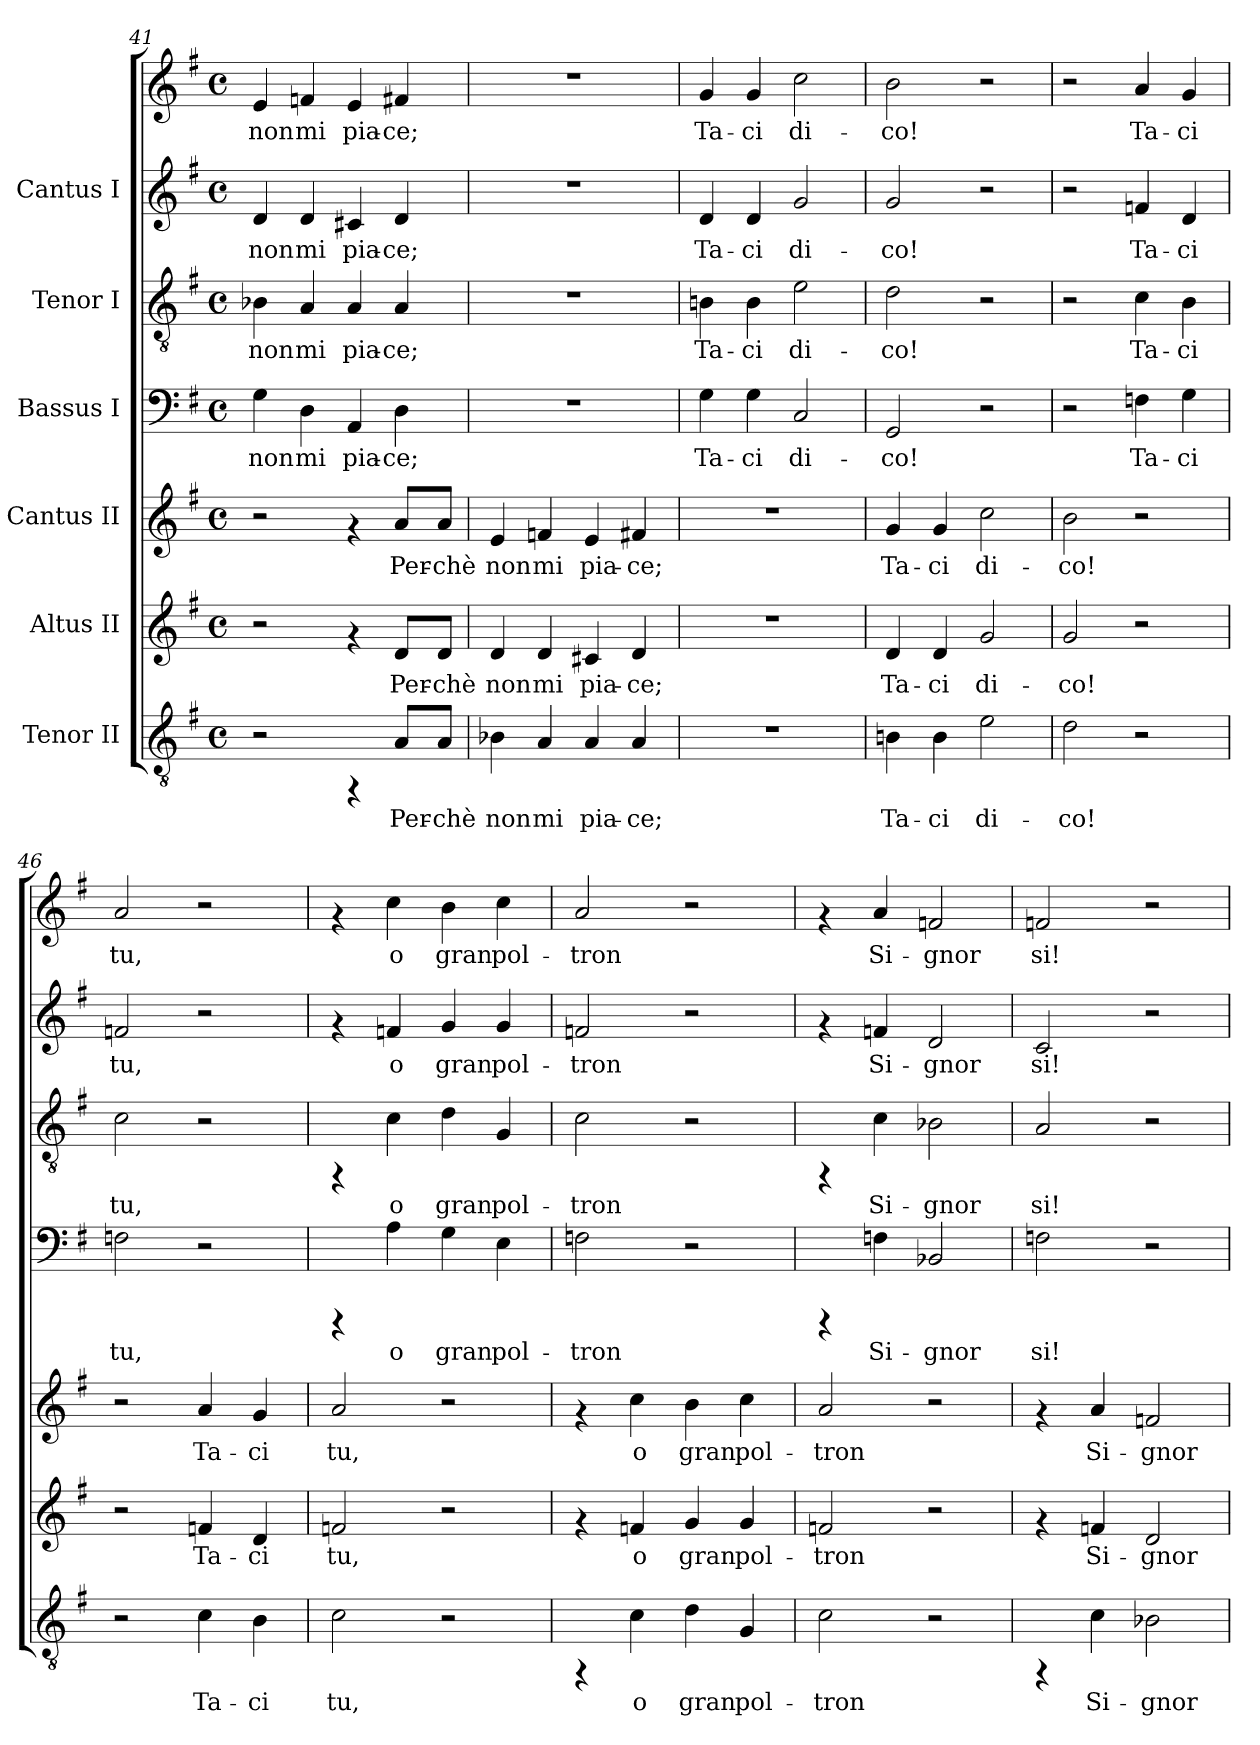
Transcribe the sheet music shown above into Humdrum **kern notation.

**kern	**text	**kern	**text	**kern	**text	**kern	**text	**kern	**text	**kern	**text	**kern	**text
*part6	*part6	*part5	*part5	*part4	*part4	*part3	*part3	*part2	*part2	*part1	*part1	*part1	*part1
*staff7	*staff7	*staff6	*staff6	*staff5	*staff5	*staff4	*staff4	*staff3	*staff3	*staff2	*staff2	*staff1	*staff1
*I"Tenor II	*	*I"Altus II	*	*I"Cantus II	*	*I"Bassus I	*	*I"Tenor I	*	*I"Cantus I	*	*	*
*clefGv2	*	*clefG2	*	*clefG2	*	*clefF4	*	*clefGv2	*	*clefG2	*	*clefG2	*
*k[f#]	*	*k[f#]	*	*k[f#]	*	*k[f#]	*	*k[f#]	*	*k[f#]	*	*k[f#]	*
*G:	*	*G:	*	*G:	*	*G:	*	*G:	*	*G:	*	*G:	*
*M4/4	*	*M4/4	*	*M4/4	*	*M4/4	*	*M4/4	*	*M4/4	*	*M4/4	*
*met(c)	*	*met(c)	*	*met(c)	*	*met(c)	*	*met(c)	*	*met(c)	*	*met(c)	*
=41	=41	=41	=41	=41	=41	=41	=41	=41	=41	=41	=41	=41	=41
!	!	!	!	!	!	!	!LO:LY:b:cj	!	!LO:LY:b:cj	!	!LO:LY:b:cj	!	!LO:LY:b:cj
2r	.	2r	.	2r	.	4G\	non	4B-X\	non	4d/	non	4e/	non
!	!	!	!	!	!	!	!LO:LY:b:cj	!	!LO:LY:b:cj	!	!LO:LY:b:cj	!	!LO:LY:b:cj
.	.	.	.	.	.	4D\	mi	4A/	mi	4d/	mi	4fn/	mi
!	!	!	!	!	!	!	!LO:LY:b:cj	!	!LO:LY:b:cj	!	!LO:LY:b:cj	!	!LO:LY:b:cj
4rFF	.	4rf	.	4rf	.	4AA/	pia-	4A/	pia-	4c#X/	pia-	4e/	pia-
!	!LO:LY:b:cj	!	!LO:LY:b:cj	!	!LO:LY:b:cj	!	!LO:LY:b:cj	!	!LO:LY:b:cj	!	!LO:LY:b:cj	!	!LO:LY:b:cj
8A/L	Per-	8d/L	Per-	8a/L	Per-	4D\	-ce;	4A/	-ce;	4d/	-ce;	4f#X/	-ce;
!	!LO:LY:b:cj	!	!LO:LY:b:cj	!	!LO:LY:b:cj	!	!	!	!	!	!	!	!
8A/J	-chè	8d/J	-chè	8a/J	-chè	.	.	.	.	.	.	.	.
=42	=42	=42	=42	=42	=42	=42	=42	=42	=42	=42	=42	=42	=42
!	!LO:LY:b:cj	!	!LO:LY:b:cj	!	!LO:LY:b:cj	!	!	!	!	!	!	!	!
4B-X\	non	4d/	non	4e/	non	1r	.	1r	.	1r	.	1r	.
!	!LO:LY:b:cj	!	!LO:LY:b:cj	!	!LO:LY:b:cj	!	!	!	!	!	!	!	!
4A/	mi	4d/	mi	4fn/	mi	.	.	.	.	.	.	.	.
!	!LO:LY:b:cj	!	!LO:LY:b:cj	!	!LO:LY:b:cj	!	!	!	!	!	!	!	!
4A/	pia-	4c#X/	pia-	4e/	pia-	.	.	.	.	.	.	.	.
!	!LO:LY:b:cj	!	!LO:LY:b:cj	!	!LO:LY:b:cj	!	!	!	!	!	!	!	!
4A/	-ce;	4d/	-ce;	4f#X/	-ce;	.	.	.	.	.	.	.	.
=43	=43	=43	=43	=43	=43	=43	=43	=43	=43	=43	=43	=43	=43
!	!	!	!	!	!	!	!LO:LY:b:cj	!	!LO:LY:b:cj	!	!LO:LY:b:cj	!	!LO:LY:b:cj
1r	.	1r	.	1r	.	4G\	Ta-	4Bn\	Ta-	4d/	-Ta-	4g/	Ta-
!	!	!	!	!	!	!	!LO:LY:b:cj	!	!LO:LY:b:cj	!	!LO:LY:b:cj	!	!LO:LY:b:cj
.	.	.	.	.	.	4G\	-ci	4B\	-ci	4d/	-ci	4g/	-ci
!	!	!	!	!	!	!	!LO:LY:b:cj	!	!LO:LY:b:cj	!	!LO:LY:b:cj	!	!LO:LY:b:cj
.	.	.	.	.	.	2C/	di-	2e\	di-	2g/	di-	2cc\	di-
!!LO:LB:g=z
=44	=44	=44	=44	=44	=44	=44	=44	=44	=44	=44	=44	=44	=44
!	!LO:LY:b:cj	!	!LO:LY:b:cj	!	!LO:LY:b:cj	!	!LO:LY:b:cj	!	!LO:LY:b:cj	!	!LO:LY:b:cj	!	!LO:LY:b:cj
4Bn\	Ta-	4d/	Ta-	4g/	Ta-	2GG/	-co!	2d\	-co!	2g/	co!	2b\	-co!
!	!LO:LY:b:cj	!	!LO:LY:b:cj	!	!LO:LY:b:cj	!	!	!	!	!	!	!	!
4B\	-ci	4d/	-ci	4g/	-ci	.	.	.	.	.	.	.	.
!	!LO:LY:b:cj	!	!LO:LY:b:cj	!	!LO:LY:b:cj	!	!	!	!	!	!	!	!
2e\	di-	2g/	di-	2cc\	di-	2r	.	2r	.	2r	.	2r	.
=45	=45	=45	=45	=45	=45	=45	=45	=45	=45	=45	=45	=45	=45
!	!LO:LY:b:cj	!	!LO:LY:b:cj	!	!LO:LY:b:cj	!	!	!	!	!	!	!	!
2d\	-co!	2g/	-co!	2b\	-co!	2r	.	2r	.	2r	.	2r	.
!	!	!	!	!	!	!	!LO:LY:b:cj	!	!LO:LY:b:cj	!	!LO:LY:b:cj	!	!LO:LY:b:cj
2r	.	2r	.	2r	.	4Fn\	Ta-	4c\	Ta-	4fn/	Ta-	4a/	Ta-
!	!	!	!	!	!	!	!LO:LY:b:cj	!	!LO:LY:b:cj	!	!LO:LY:b:cj	!	!LO:LY:b:cj
.	.	.	.	.	.	4G\	-ci	4B\	-ci	4d/	-ci	4g/	-ci
=46	=46	=46	=46	=46	=46	=46	=46	=46	=46	=46	=46	=46	=46
!	!	!	!	!	!	!	!LO:LY:b:cj	!	!LO:LY:b:cj	!	!LO:LY:b:cj	!	!LO:LY:b:cj
2r	.	2r	.	2r	.	2Fn\	tu,	2c\	tu,	2fn/	tu,	2a/	tu,
!	!LO:LY:b:cj	!	!LO:LY:b:cj	!	!LO:LY:b:cj	!	!	!	!	!	!	!	!
4c\	Ta-	4fn/	Ta-	4a/	Ta-	2r	.	2r	.	2r	.	2r	.
!	!LO:LY:b:cj	!	!LO:LY:b:cj	!	!LO:LY:b:cj	!	!	!	!	!	!	!	!
4B\	-ci	4d/	-ci	4g/	-ci	.	.	.	.	.	.	.	.
=47	=47	=47	=47	=47	=47	=47	=47	=47	=47	=47	=47	=47	=47
!	!LO:LY:b:cj	!	!LO:LY:b:cj	!	!LO:LY:b:cj	!	!	!	!	!	!	!	!
2c\	tu,	2fn/	tu,	2a/	tu,	4rCCC	.	4rFF	.	4rf	.	4rf	.
!	!	!	!	!	!	!	!LO:LY:b:cj	!	!LO:LY:b:cj	!	!LO:LY:b:cj	!	!LO:LY:b:cj
.	.	.	.	.	.	4A\	o	4c\	o	4fn/	-o	4cc\	o
!	!	!	!	!	!	!	!LO:LY:b:cj	!	!LO:LY:b:cj	!	!LO:LY:b:cj	!	!LO:LY:b:cj
2r	.	2r	.	2r	.	4G\	gran	4d\	gran	4g/	gran	4b\	gran
!	!	!	!	!	!	!	!LO:LY:b:cj	!	!LO:LY:b:cj	!	!LO:LY:b:cj	!	!LO:LY:b:cj
.	.	.	.	.	.	4E\	pol-	4G/	pol-	4g/	pol-	4cc\	pol-
=48	=48	=48	=48	=48	=48	=48	=48	=48	=48	=48	=48	=48	=48
!	!	!	!	!	!	!	!LO:LY:b:cj	!	!LO:LY:b:cj	!	!LO:LY:b:cj	!	!LO:LY:b:cj
4rFF	.	4rf	.	4rf	.	2Fn\	-tron	2c\	-tron	2fn/	tron	2a/	-tron
!	!LO:LY:b:cj	!	!LO:LY:b:cj	!	!LO:LY:b:cj	!	!	!	!	!	!	!	!
4c\	o	4fn/	o	4cc\	o	.	.	.	.	.	.	.	.
!	!LO:LY:b:cj	!	!LO:LY:b:cj	!	!LO:LY:b:cj	!	!	!	!	!	!	!	!
4d\	gran	4g/	gran	4b\	gran	2r	.	2r	.	2r	.	2r	.
!	!LO:LY:b:cj	!	!LO:LY:b:cj	!	!LO:LY:b:cj	!	!	!	!	!	!	!	!
4G/	pol-	4g/	pol-	4cc\	pol-	.	.	.	.	.	.	.	.
=49	=49	=49	=49	=49	=49	=49	=49	=49	=49	=49	=49	=49	=49
!	!LO:LY:b:cj	!	!LO:LY:b:cj	!	!LO:LY:b:cj	!	!	!	!	!	!	!	!
2c\	-tron	2fn/	-tron	2a/	-tron	4rCCC	.	4rFF	.	4rf	.	4rf	.
!	!	!	!	!	!	!	!LO:LY:b:cj	!	!LO:LY:b:cj	!	!LO:LY:b:cj	!	!LO:LY:b:cj
.	.	.	.	.	.	4Fn\	Si-	4c\	Si-	4fn/	Si-	4a/	Si-
!	!	!	!	!	!	!	!LO:LY:b:cj	!	!LO:LY:b:cj	!	!LO:LY:b:cj	!	!LO:LY:b:cj
2r	.	2r	.	2r	.	2BB-X/	-gnor	2B-X\	-gnor	2d/	-gnor	2fn/	-gnor
!!LO:PB:g=z
=50	=50	=50	=50	=50	=50	=50	=50	=50	=50	=50	=50	=50	=50
!	!	!	!	!	!	!	!LO:LY:b:cj	!	!LO:LY:b:cj	!	!LO:LY:b:cj	!	!LO:LY:b:cj
4rFF	.	4rf	.	4rf	.	2Fn\	si!	2A/	si!	2c/	si!	2fn/	si!
!	!LO:LY:b:cj	!	!LO:LY:b:cj	!	!LO:LY:b:cj	!	!	!	!	!	!	!	!
4c\	Si-	4fn/	Si-	4a/	Si-	.	.	.	.	.	.	.	.
!	!LO:LY:b:cj	!	!LO:LY:b:cj	!	!LO:LY:b:cj	!	!	!	!	!	!	!	!
2B-X\	-gnor	2d/	-gnor	2fn/	-gnor	2r	.	2r	.	2r	.	2r	.
=	=	=	=	=	=	=	=	=	=	=	=	=	=
*-	*-	*-	*-	*-	*-	*-	*-	*-	*-	*-	*-	*-	*-
